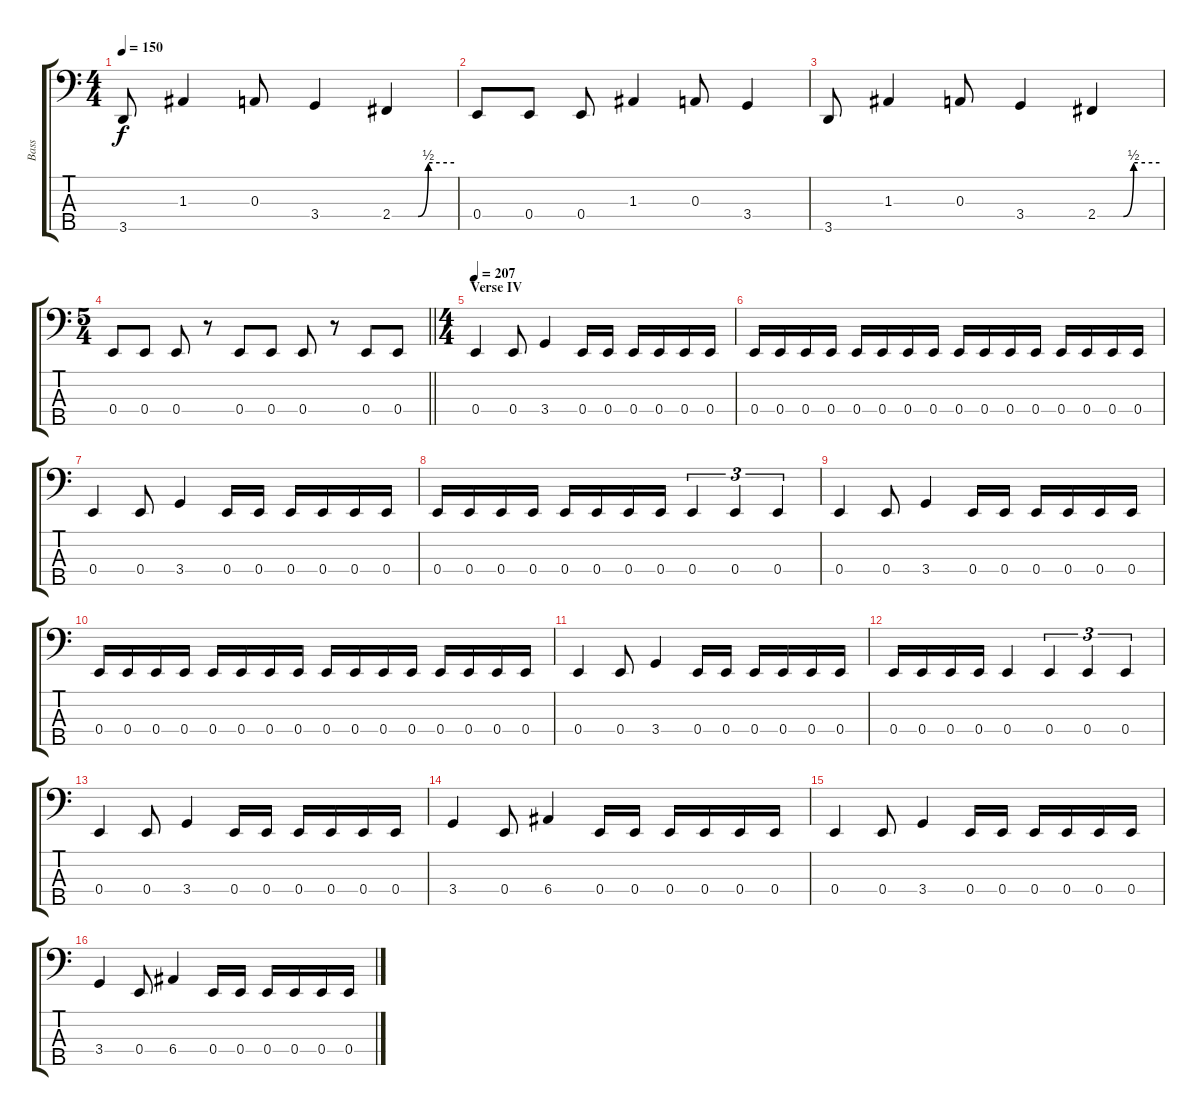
\track ("Bass" "Bass") {instrument electricbassfinger}
\staff {score tabs}
\tuning (G2 D2 A1 E1 B0) {hide}
\ts (4 4)
\tempo 150
\clef f4
\ks c
3.5.8{dy f} 1.3.4 0.3.8 3.4.4 2.4{be (custom 0 0 25 0 35 2 60 2)}.4 |
0.4.8 0.4.8 0.4.8 1.3.4 0.3.8 3.4.4 |
3.5.8 1.3.4 0.3.8 3.4.4 2.4{be (custom 0 0 25 0 35 2 60 2)}.4 |
\ts (5 4)
\barLineRight lightlight
0.4.8 0.4.8 0.4.8 r.8 0.4.8 0.4.8 0.4.8 r.8 0.4.8 0.4.8 |
\ts (4 4)
\section ("" "Verse IV")
\tempo 207
0.4.4 0.4.8 3.4.4 0.4.16 0.4.16 0.4.16 0.4.16 0.4.16 0.4.16 |
0.4.16 0.4.16 0.4.16 0.4.16 0.4.16 0.4.16 0.4.16 0.4.16 0.4.16 0.4.16 0.4.16 0.4.16 0.4.16 0.4.16 0.4.16 0.4.16 |
0.4.4 0.4.8 3.4.4 0.4.16 0.4.16 0.4.16 0.4.16 0.4.16 0.4.16 |
0.4.16 0.4.16 0.4.16 0.4.16 0.4.16 0.4.16 0.4.16 0.4.16 0.4.4{tu (3 2)} 0.4.4{tu (3 2)} 0.4.4{tu (3 2)} |
0.4.4 0.4.8 3.4.4 0.4.16 0.4.16 0.4.16 0.4.16 0.4.16 0.4.16 |
0.4.16 0.4.16 0.4.16 0.4.16 0.4.16 0.4.16 0.4.16 0.4.16 0.4.16 0.4.16 0.4.16 0.4.16 0.4.16 0.4.16 0.4.16 0.4.16 |
0.4.4 0.4.8 3.4.4 0.4.16 0.4.16 0.4.16 0.4.16 0.4.16 0.4.16 |
0.4.16 0.4.16 0.4.16 0.4.16 0.4.4 0.4.4{tu (3 2)} 0.4.4{tu (3 2)} 0.4.4{tu (3 2)} |
0.4.4 0.4.8 3.4.4 0.4.16 0.4.16 0.4.16 0.4.16 0.4.16 0.4.16 |
3.4.4 0.4.8 6.4.4 0.4.16 0.4.16 0.4.16 0.4.16 0.4.16 0.4.16 |
0.4.4 0.4.8 3.4.4 0.4.16 0.4.16 0.4.16 0.4.16 0.4.16 0.4.16 |
3.4.4 0.4.8 6.4.4 0.4.16 0.4.16 0.4.16 0.4.16 0.4.16 0.4.16
